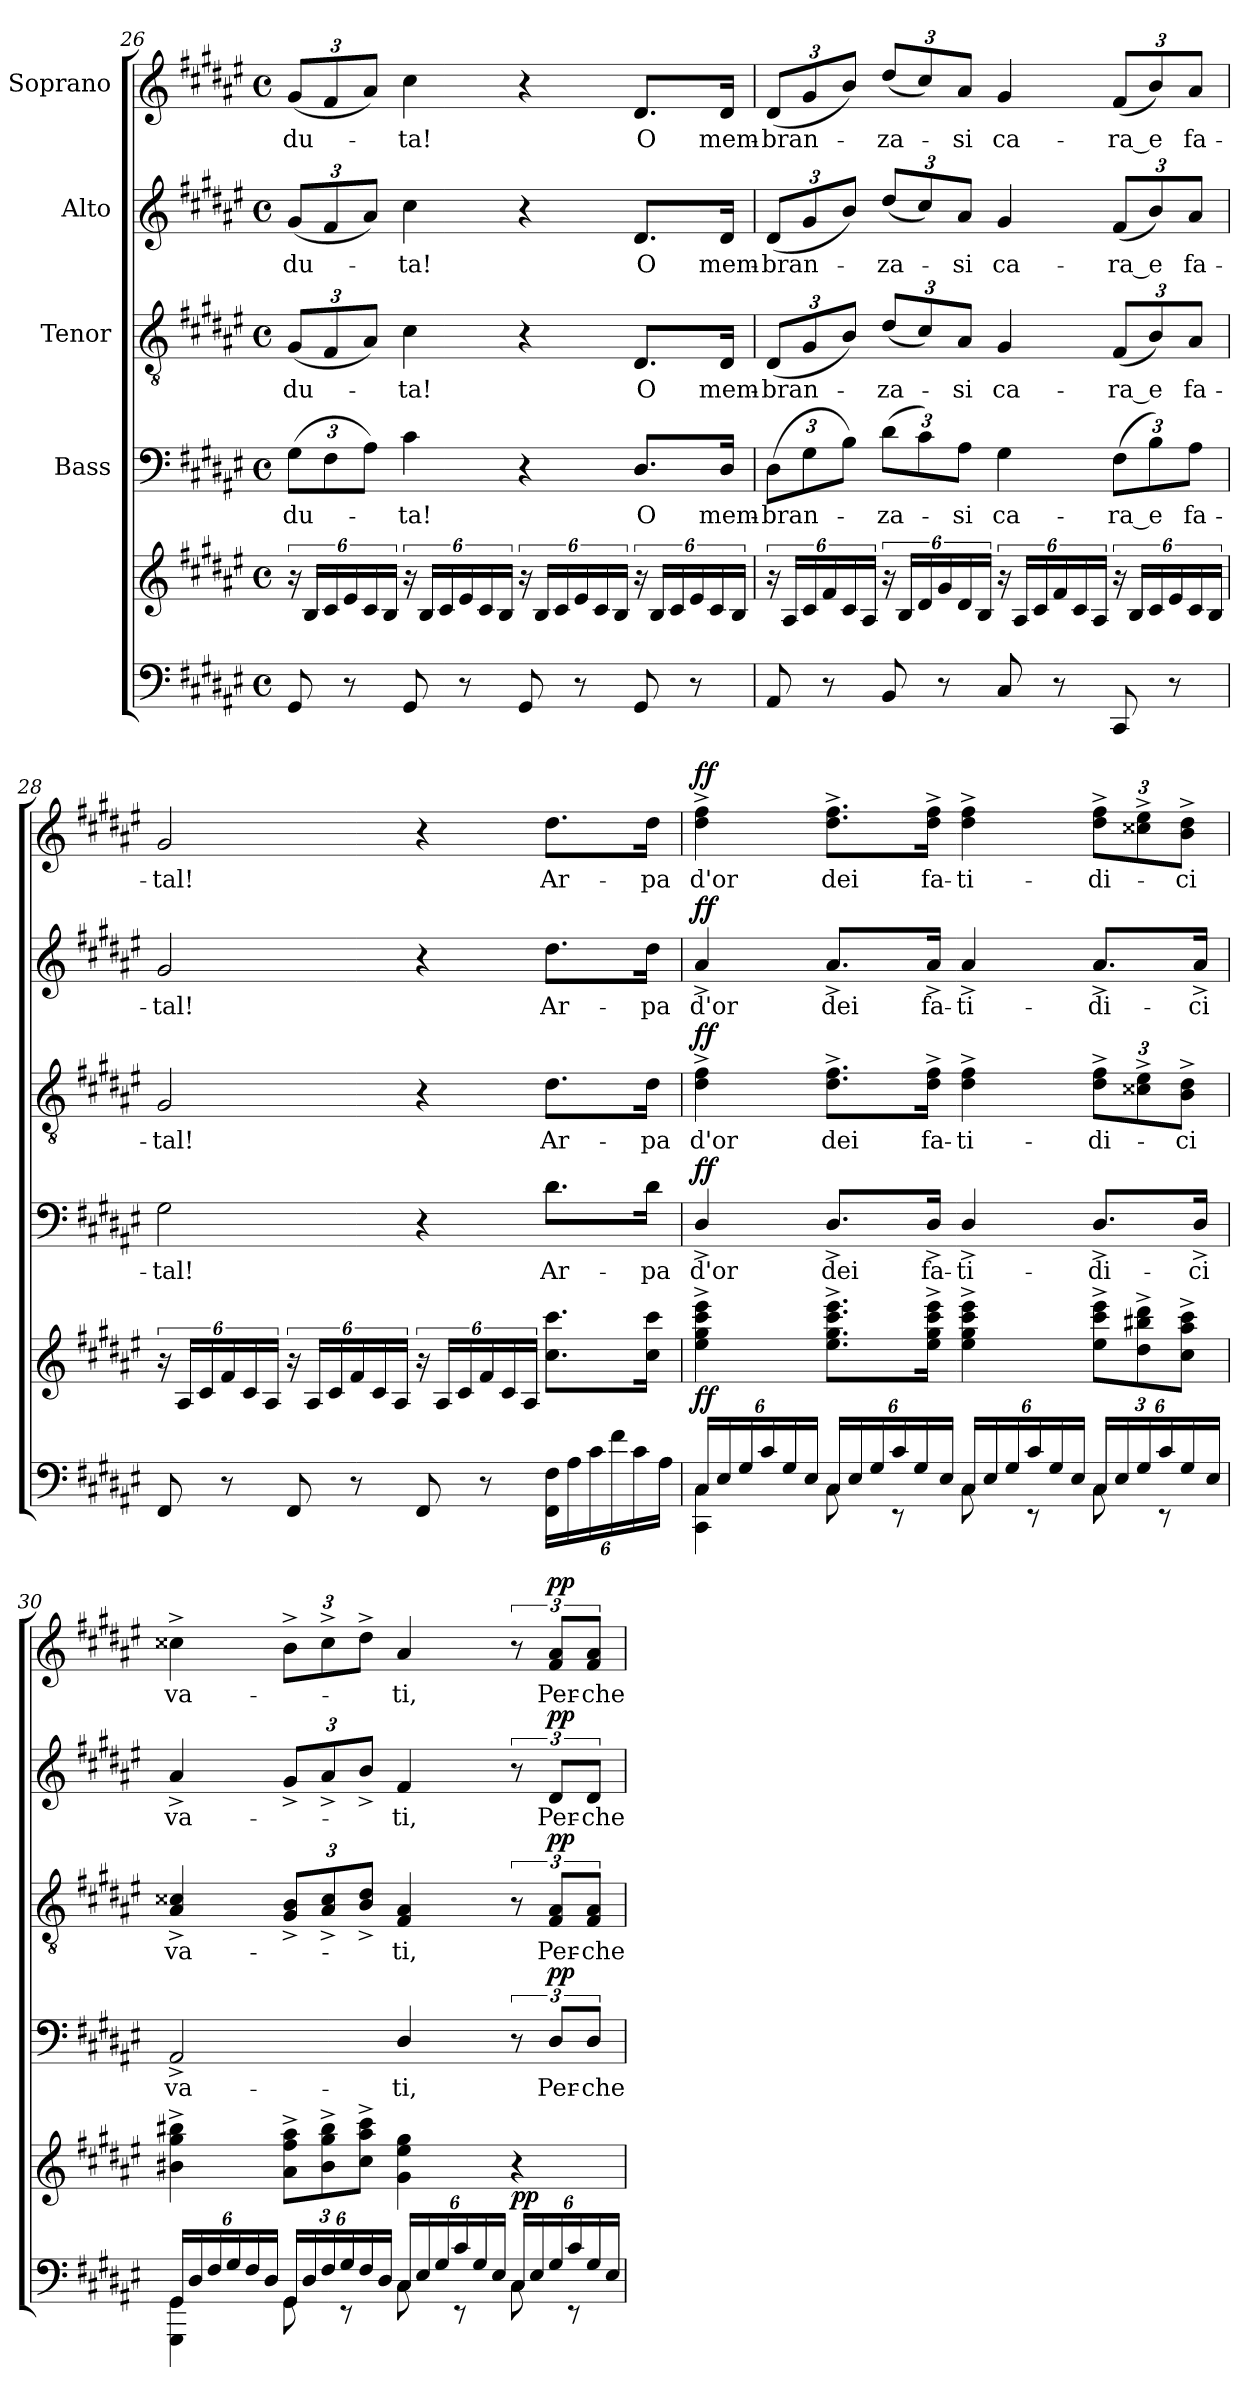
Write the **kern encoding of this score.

**kern	**kern	**dynam	**kern	**text	**dynam	**kern	**text	**dynam	**kern	**text	**dynam	**kern	**text	**dynam
*part5	*part5	*part5	*part4	*part4	*part4	*part3	*part3	*part3	*part2	*part2	*part2	*part1	*part1	*part1
*staff6	*staff5	*staff5/6	*staff4	*staff4	*staff4	*staff3	*staff3	*staff3	*staff2	*staff2	*staff2	*staff1	*staff1	*staff1
*	*	*	*I"Bass	*	*	*I"Tenor	*	*	*I"Alto	*	*	*I"Soprano	*	*
!!LO:LB:g=z
*clefF4	*clefG2	*	*clefF4	*	*	*clefGv2	*	*	*clefG2	*	*	*clefG2	*	*
*	*	*	*ITrd1c2	*	*	*ITrd1c2	*	*	*ITrd1c2	*	*	*ITrd1c2	*	*
*k[f#c#g#d#a#e#]	*k[f#c#g#d#a#e#]	*	*k[f#c#g#d#a#e#]	*	*	*k[f#c#g#d#a#e#]	*	*	*k[f#c#g#d#a#e#]	*	*	*k[f#c#g#d#a#e#]	*	*
*F#:	*F#:	*	*F#:	*	*	*F#:	*	*	*F#:	*	*	*F#:	*	*
*M4/4	*M4/4	*	*M4/4	*	*	*M4/4	*	*	*M4/4	*	*	*M4/4	*	*
*met(c)	*met(c)	*	*met(c)	*	*	*met(c)	*	*	*met(c)	*	*	*met(c)	*	*
*	*	*	*Xbrackettup	*	*	*	*	*	*	*	*	*	*	*
=26	=26	=26	=26	=26	=26	=26	=26	=26	=26	=26	=26	=26	=26	=26
!	!	!	!	!LO:LY:b	!	!	!	!	!	!	!	!	!	!
*	*	*	*	*	*	*Xbrackettup	*	*	*	*	*	*	*	*
!	!	!	!	!	!	!	!LO:LY:b	!	!	!	!	!	!	!
*	*	*	*	*	*	*	*	*	*Xbrackettup	*	*	*	*	*
!	!	!	!	!	!	!	!	!	!	!LO:LY:b	!	!	!	!
*	*	*	*	*	*	*	*	*	*	*	*	*Xbrackettup	*	*
!	!	!	!	!	!	!	!	!	!	!	!	!	!LO:LY:b	!
8GG#/	24r	.	(>12F#\L	-du-	.	(<12F#/L	-du-	.	(<12f#/L	-du-	.	(<12f#/L	-du-	.
.	24B/LL	.	.	.	.	.	.	.	.	.	.	.	.	.
.	24c#/	.	12E#\	.	.	12E#/	.	.	12e#/	.	.	12e#/	.	.
8r	24e#/	.	.	.	.	.	.	.	.	.	.	.	.	.
.	24c#/	.	12G#\J)	.	.	12G#/J)	.	.	12g#/J)	.	.	12g#/J)	.	.
.	24B/JJ	.	.	.	.	.	.	.	.	.	.	.	.	.
!	!	!	!	!LO:LY:b	!	!	!LO:LY:b	!	!	!LO:LY:b	!	!	!LO:LY:b	!
8GG#/	24r	.	4B\	-ta!	.	4B\	-ta!	.	4b\	-ta!	.	4b\	-ta!	.
.	24B/LL	.	.	.	.	.	.	.	.	.	.	.	.	.
.	24c#/	.	.	.	.	.	.	.	.	.	.	.	.	.
8r	24e#/	.	.	.	.	.	.	.	.	.	.	.	.	.
.	24c#/	.	.	.	.	.	.	.	.	.	.	.	.	.
.	24B/JJ	.	.	.	.	.	.	.	.	.	.	.	.	.
8GG#/	24r	.	4r	.	.	4r	.	.	4r	.	.	4r	.	.
.	24B/LL	.	.	.	.	.	.	.	.	.	.	.	.	.
.	24c#/	.	.	.	.	.	.	.	.	.	.	.	.	.
8r	24e#/	.	.	.	.	.	.	.	.	.	.	.	.	.
.	24c#/	.	.	.	.	.	.	.	.	.	.	.	.	.
.	24B/JJ	.	.	.	.	.	.	.	.	.	.	.	.	.
!	!	!	!	!LO:LY:b	!	!	!LO:LY:b	!	!	!LO:LY:b	!	!	!LO:LY:b	!
8GG#/	24r	.	8.C#/L	O	.	8.C#/L	O	.	8.c#/L	O	.	8.c#/L	O	.
.	24B/LL	.	.	.	.	.	.	.	.	.	.	.	.	.
.	24c#/	.	.	.	.	.	.	.	.	.	.	.	.	.
8r	24e#/	.	.	.	.	.	.	.	.	.	.	.	.	.
.	24c#/	.	.	.	.	.	.	.	.	.	.	.	.	.
!	!	!	!	!LO:LY:b	!	!	!LO:LY:b	!	!	!LO:LY:b	!	!	!LO:LY:b	!
.	.	.	16C#/Jk	mem-	.	16C#/Jk	mem-	.	16c#/Jk	mem-	.	16c#/Jk	mem-	.
.	24B/JJ	.	.	.	.	.	.	.	.	.	.	.	.	.
!!LO:PB:g=z
=27	=27	=27	=27	=27	=27	=27	=27	=27	=27	=27	=27	=27	=27	=27
!	!	!	!	!LO:LY:b	!	!	!LO:LY:b	!	!	!LO:LY:b	!	!	!LO:LY:b	!
8AA#/	24r	.	(>12C#\L	-bran-	.	(<12C#/L	-bran-	.	(<12c#/L	-bran-	.	(<12c#/L	-bran-	.
.	24A#/LL	.	.	.	.	.	.	.	.	.	.	.	.	.
.	24c#/	.	12F#\	.	.	12F#/	.	.	12f#/	.	.	12f#/	.	.
8r	24f#/	.	.	.	.	.	.	.	.	.	.	.	.	.
.	24c#/	.	12A#\J)	.	.	12A#/J)	.	.	12a#/J)	.	.	12a#/J)	.	.
.	24A#/JJ	.	.	.	.	.	.	.	.	.	.	.	.	.
!	!	!	!	!LO:LY:b	!	!	!LO:LY:b	!	!	!LO:LY:b	!	!	!LO:LY:b	!
8BB/	24r	.	(>12c#\L	-za-	.	(<12c#/L	-za-	.	(<12cc#/L	-za-	.	(<12cc#/L	-za-	.
.	24B/LL	.	.	.	.	.	.	.	.	.	.	.	.	.
.	24d#/	.	12B\)	.	.	12B/)	.	.	12b/)	.	.	12b/)	.	.
8r	24g#/	.	.	.	.	.	.	.	.	.	.	.	.	.
!	!	!	!	!LO:LY:b	!	!	!LO:LY:b	!	!	!LO:LY:b	!	!	!LO:LY:b	!
.	24d#/	.	12G#\J	-si	.	12G#/J	-si	.	12g#/J	-si	.	12g#/J	-si	.
.	24B/JJ	.	.	.	.	.	.	.	.	.	.	.	.	.
!	!	!	!	!LO:LY:b	!	!	!LO:LY:b	!	!	!LO:LY:b	!	!	!LO:LY:b	!
8C#/	24r	.	4F#\	ca-	.	4F#/	ca-	.	4f#/	ca-	.	4f#/	ca-	.
.	24A#/LL	.	.	.	.	.	.	.	.	.	.	.	.	.
.	24c#/	.	.	.	.	.	.	.	.	.	.	.	.	.
8r	24f#/	.	.	.	.	.	.	.	.	.	.	.	.	.
.	24c#/	.	.	.	.	.	.	.	.	.	.	.	.	.
.	24A#/JJ	.	.	.	.	.	.	.	.	.	.	.	.	.
!	!	!	!	!LO:LY:b	!	!	!LO:LY:b	!	!	!LO:LY:b	!	!	!LO:LY:b	!
8CC#/	24r	.	(>12E#\L	-ra_e	.	(<12E#/L	-ra_e	.	(<12e#/L	-ra_e	.	(<12e#/L	-ra_e	.
.	24B/LL	.	.	.	.	.	.	.	.	.	.	.	.	.
.	24c#/	.	12A#\)	.	.	12A#/)	.	.	12a#/)	.	.	12a#/)	.	.
8r	24e#/	.	.	.	.	.	.	.	.	.	.	.	.	.
!	!	!	!	!LO:LY:b	!	!	!LO:LY:b	!	!	!LO:LY:b	!	!	!LO:LY:b	!
.	24c#/	.	12G#\J	fa-	.	12G#/J	fa-	.	12g#/J	fa-	.	12g#/J	fa-	.
.	24B/JJ	.	.	.	.	.	.	.	.	.	.	.	.	.
!!LO:PB:g=z
=28	=28	=28	=28	=28	=28	=28	=28	=28	=28	=28	=28	=28	=28	=28
!	!	!	!	!LO:LY:b	!	!	!LO:LY:b	!	!	!LO:LY:b	!	!	!LO:LY:b	!
8FF#/	24r	.	2F#\	-tal!	.	2F#/	-tal!	.	2f#/	-tal!	.	2f#/	-tal!	.
.	24A#/LL	.	.	.	.	.	.	.	.	.	.	.	.	.
.	24c#/	.	.	.	.	.	.	.	.	.	.	.	.	.
8r	24f#/	.	.	.	.	.	.	.	.	.	.	.	.	.
.	24c#/	.	.	.	.	.	.	.	.	.	.	.	.	.
.	24A#/JJ	.	.	.	.	.	.	.	.	.	.	.	.	.
8FF#/	24r	.	.	.	.	.	.	.	.	.	.	.	.	.
.	24A#/LL	.	.	.	.	.	.	.	.	.	.	.	.	.
.	24c#/	.	.	.	.	.	.	.	.	.	.	.	.	.
8r	24f#/	.	.	.	.	.	.	.	.	.	.	.	.	.
.	24c#/	.	.	.	.	.	.	.	.	.	.	.	.	.
.	24A#/JJ	.	.	.	.	.	.	.	.	.	.	.	.	.
8FF#/	24r	.	4r	.	.	4r	.	.	4r	.	.	4r	.	.
.	24A#/LL	.	.	.	.	.	.	.	.	.	.	.	.	.
.	24c#/	.	.	.	.	.	.	.	.	.	.	.	.	.
8r	24f#/	.	.	.	.	.	.	.	.	.	.	.	.	.
.	24c#/	.	.	.	.	.	.	.	.	.	.	.	.	.
.	24A#/JJ	.	.	.	.	.	.	.	.	.	.	.	.	.
*Xbrackettup	*	*	*	*	*	*	*	*	*	*	*	*	*	*
!	!	!	!	!LO:LY:b	!	!	!LO:LY:b	!	!	!LO:LY:b	!	!	!LO:LY:b	!
24FF#\ 24F#\LL	8.cc#\ 8.ccc#\L	.	8.c#\L	Ar-	.	8.c#\L	Ar-	.	8.cc#\L	Ar-	.	8.cc#\L	Ar-	.
24A#\	.	.	.	.	.	.	.	.	.	.	.	.	.	.
24c#\	.	.	.	.	.	.	.	.	.	.	.	.	.	.
24f#\	.	.	.	.	.	.	.	.	.	.	.	.	.	.
24c#\	.	.	.	.	.	.	.	.	.	.	.	.	.	.
!	!	!	!	!LO:LY:b	!	!	!LO:LY:b	!	!	!LO:LY:b	!	!	!LO:LY:b	!
.	16cc#\ 16ccc#\Jk	.	16c#\Jk	-pa	.	16c#\Jk	-pa	.	16cc#\Jk	-pa	.	16cc#\Jk	-pa	.
24A#\JJ	.	.	.	.	.	.	.	.	.	.	.	.	.	.
!!LO:PB:g=z
=29	=29	=29	=29	=29	=29	=29	=29	=29	=29	=29	=29	=29	=29	=29
*^	*	*	*	*	*	*	*	*	*	*	*	*	*	*
!	!	!	!LO:DY:b	!	!LO:LY:b	!LO:DY:b	!	!LO:LY:b	!LO:DY:b	!	!LO:LY:b	!LO:DY:b	!	!LO:LY:b	!LO:DY:b
24C#/LL	4CC#\ 4C#\	4ee#\^ 4gg#\^ 4ccc#\^ 4eee#\^	ff	4C#^/	d'or	ff	4c#\^ 4e#\^	d'or	ff	4g#^/	d'or	ff	4cc#\^ 4ee#\^	d'or	ff
24E#/	.	.	.	.	.	.	.	.	.	.	.	.	.	.	.
24G#/	.	.	.	.	.	.	.	.	.	.	.	.	.	.	.
24c#/	.	.	.	.	.	.	.	.	.	.	.	.	.	.	.
24G#/	.	.	.	.	.	.	.	.	.	.	.	.	.	.	.
24E#/JJ	.	.	.	.	.	.	.	.	.	.	.	.	.	.	.
!	!	!	!	!	!LO:LY:b	!	!	!LO:LY:b	!	!	!LO:LY:b	!	!	!LO:LY:b	!
24C#/LL	8C#\	8.ee#\^ 8.gg#\^ 8.ccc#\^ 8.eee#\^L	.	8.C#^/L	dei	.	8.c#\^ 8.e#\^L	dei	.	8.g#^/L	dei	.	8.cc#\^ 8.ee#\^L	dei	.
24E#/	.	.	.	.	.	.	.	.	.	.	.	.	.	.	.
24G#/	.	.	.	.	.	.	.	.	.	.	.	.	.	.	.
24c#/	8rEE	.	.	.	.	.	.	.	.	.	.	.	.	.	.
24G#/	.	.	.	.	.	.	.	.	.	.	.	.	.	.	.
!	!	!	!	!	!LO:LY:b	!	!	!LO:LY:b	!	!	!LO:LY:b	!	!	!LO:LY:b	!
.	.	16ee#\^ 16gg#\^ 16ccc#\^ 16eee#\^Jk	.	16C#^/Jk	fa-	.	16c#\^ 16e#\^Jk	fa-	.	16g#^/Jk	fa-	.	16cc#\^ 16ee#\^Jk	fa-	.
24E#/JJ	.	.	.	.	.	.	.	.	.	.	.	.	.	.	.
!	!	!	!	!	!LO:LY:b	!	!	!LO:LY:b	!	!	!LO:LY:b	!	!	!LO:LY:b	!
24C#/LL	8C#\	4ee#\^ 4gg#\^ 4ccc#\^ 4eee#\^	.	4C#^/	-ti-	.	4c#\^ 4e#\^	-ti-	.	4g#^/	-ti-	.	4cc#\^ 4ee#\^	-ti-	.
24E#/	.	.	.	.	.	.	.	.	.	.	.	.	.	.	.
24G#/	.	.	.	.	.	.	.	.	.	.	.	.	.	.	.
24c#/	8rEE	.	.	.	.	.	.	.	.	.	.	.	.	.	.
24G#/	.	.	.	.	.	.	.	.	.	.	.	.	.	.	.
24E#/JJ	.	.	.	.	.	.	.	.	.	.	.	.	.	.	.
*	*	*Xbrackettup	*	*	*	*	*	*	*	*	*	*	*	*	*
!	!	!	!	!	!LO:LY:b	!	!	!LO:LY:b	!	!	!LO:LY:b	!	!	!LO:LY:b	!
24C#/LL	8C#\	12ee#\^ 12ccc#\^ 12eee#\^L	.	8.C#^/L	-di-	.	12c#\^ 12e#\^L	-di-	.	8.g#^/L	-di-	.	12cc#\^ 12ee#\^L	-di-	.
24E#/	.	.	.	.	.	.	.	.	.	.	.	.	.	.	.
24G#/	.	12dd#\^ 12bb#X\^ 12ddd#\^	.	.	.	.	12B#X\^ 12d#\^	.	.	.	.	.	12b#X\^ 12dd#\^	.	.
24c#/	8rEE	.	.	.	.	.	.	.	.	.	.	.	.	.	.
!	!	!	!	!	!	!	!	!LO:LY:b	!	!	!	!	!	!LO:LY:b	!
24G#/	.	12cc#\^ 12aa#\^ 12ccc#\^J	.	.	.	.	12A#\^ 12c#\^J	-ci	.	.	.	.	12a#\^ 12cc#\^J	-ci	.
!	!	!	!	!	!LO:LY:b	!	!	!	!	!	!LO:LY:b	!	!	!	!
.	.	.	.	16C#^/Jk	-ci	.	.	.	.	16g#^/Jk	-ci	.	.	.	.
24E#/JJ	.	.	.	.	.	.	.	.	.	.	.	.	.	.	.
!!LO:PB:g=z
=30	=30	=30	=30	=30	=30	=30	=30	=30	=30	=30	=30	=30	=30	=30	=30
!	!	!	!	!	!LO:LY:b	!	!	!LO:LY:b	!	!	!LO:LY:b	!	!	!LO:LY:b	!
24GG#/LL	4GGG#\ 4GG#\	4b#X\^ 4gg#\^ 4bb#X\^	.	2GG#^/	va-	.	4G#/^ 4B#X/^	va-	.	4g#^/	va-	.	4b#X^\	va-	.
24D#/	.	.	.	.	.	.	.	.	.	.	.	.	.	.	.
24F#/	.	.	.	.	.	.	.	.	.	.	.	.	.	.	.
24G#/	.	.	.	.	.	.	.	.	.	.	.	.	.	.	.
24F#/	.	.	.	.	.	.	.	.	.	.	.	.	.	.	.
24D#/JJ	.	.	.	.	.	.	.	.	.	.	.	.	.	.	.
24GG#/LL	8GG#\	12a#\^ 12ff#\^ 12aa#\^L	.	.	.	.	12F#/^ 12A#/^L	.	.	12f#^/L	.	.	12a#^\L	.	.
24D#/	.	.	.	.	.	.	.	.	.	.	.	.	.	.	.
24F#/	.	12b#\^ 12gg#\^ 12bb#\^	.	.	.	.	12G#/^ 12B#/^	.	.	12g#^/	.	.	12b#^\	.	.
24G#/	8rEE	.	.	.	.	.	.	.	.	.	.	.	.	.	.
24F#/	.	12cc#\^ 12aa#\^ 12ccc#\^J	.	.	.	.	12A#/^ 12c#/^J	.	.	12a#^/J	.	.	12cc#^\J	.	.
24D#/JJ	.	.	.	.	.	.	.	.	.	.	.	.	.	.	.
!	!	!	!	!	!LO:LY:b	!	!	!LO:LY:b	!	!	!LO:LY:b	!	!	!LO:LY:b	!
24C#/LL	8C#\	4g#\ 4ee#\ 4gg#\	.	4C#/	-ti,	.	4E#/ 4G#/	-ti,	.	4e#/	-ti,	.	4g#/	-ti,	.
24E#/	.	.	.	.	.	.	.	.	.	.	.	.	.	.	.
24G#/	.	.	.	.	.	.	.	.	.	.	.	.	.	.	.
24c#/	8rEE	.	.	.	.	.	.	.	.	.	.	.	.	.	.
24G#/	.	.	.	.	.	.	.	.	.	.	.	.	.	.	.
24E#/JJ	.	.	.	.	.	.	.	.	.	.	.	.	.	.	.
*	*	*	*	*brackettup	*	*	*brackettup	*	*	*brackettup	*	*	*brackettup	*	*
!	!	!	!LO:DY:b	!	!	!	!	!	!	!	!	!	!	!	!
24C#/LL	8C#\	4r	pp	12r	.	.	12r	.	.	12r	.	.	12r	.	.
24E#/	.	.	.	.	.	.	.	.	.	.	.	.	.	.	.
!	!	!	!	!	!LO:LY:b	!LO:DY:b	!	!LO:LY:b	!LO:DY:b	!	!LO:LY:b	!LO:DY:b	!	!LO:LY:b	!LO:DY:b
24G#/	.	.	.	12C#/L	Per-	pp	12E#/ 12G#/L	Per-	pp	12c#/L	Per-	pp	12e#/ 12g#/L	Per-	pp
24c#/	8rEE	.	.	.	.	.	.	.	.	.	.	.	.	.	.
!	!	!	!	!	!LO:LY:b	!	!	!LO:LY:b	!	!	!LO:LY:b	!	!	!LO:LY:b	!
24G#/	.	.	.	12C#/J	-che	.	12E#/ 12G#/J	-che	.	12c#/J	-che	.	12e#/ 12g#/J	-che	.
24E#/JJ	.	.	.	.	.	.	.	.	.	.	.	.	.	.	.
*v	*v	*	*	*	*	*	*	*	*	*	*	*	*	*	*
=	=	=	=	=	=	=	=	=	=	=	=	=	=	=
*-	*-	*-	*-	*-	*-	*-	*-	*-	*-	*-	*-	*-	*-	*-
